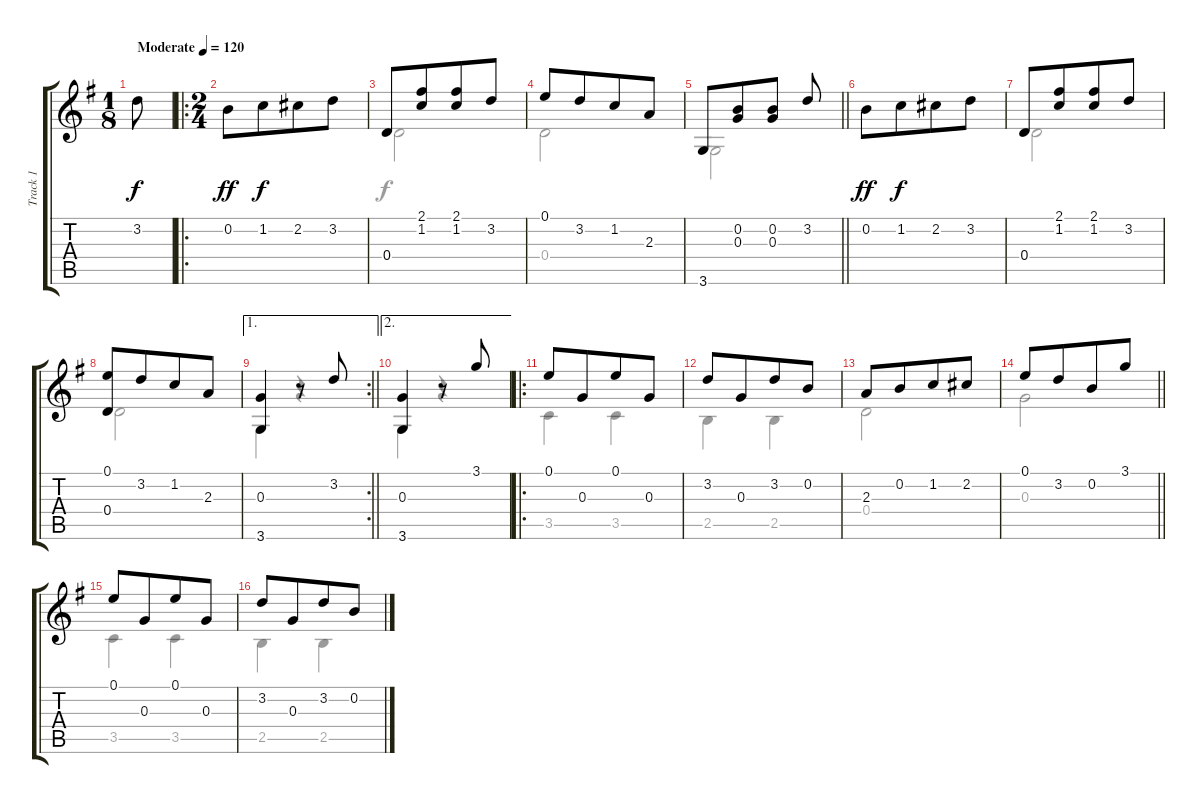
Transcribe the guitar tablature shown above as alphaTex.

\track ("Track 1" "Track 1") {instrument acousticguitarsteel}
\staff {score tabs}
\tuning (E4 B3 G3 D3 A2 E2) {hide}
\voice
\ts (1 8)
\tempo (120 "Moderate")
\clef g2
\ks g
3.2.8{dy f instrument acousticguitarsteel} |
\ro
\ts (2 4)
0.2.8{dy ff} 1.2.8{dy f beam merge} 2.2.8 3.2.8 |
0.4.8 (2.1 1.2).8{beam merge} (2.1 1.2).8 3.2.8 |
0.1.8 3.2.8{beam merge} 1.2.8 2.3.8 |
\barLineRight lightlight
3.6.8 (0.2 0.3).8{beam merge} (0.2 0.3).8{beam split} 3.2.8 |
0.2.8{dy ff} 1.2.8{dy f beam merge} 2.2.8 3.2.8 |
0.4.8 (2.1 1.2).8{beam merge} (2.1 1.2).8 3.2.8 |
(0.1 0.4).8 3.2.8{beam merge} 1.2.8 2.3.8 |
\ae 1
\rc 2
\barLineRight lightlight
(0.3 3.6).4 r.8 3.2.8 |
\ae 2
(0.3 3.6).4 r.8 3.1.8 |
\ro
0.1.8 0.3.8{beam merge} 0.1.8 0.3.8 |
3.2.8 0.3.8{beam merge} 3.2.8 0.2.8 |
2.3.8 0.2.8{beam merge} 1.2.8 2.2.8 |
\barLineRight lightlight
0.1.8 3.2.8{beam merge} 0.2.8 3.1.8 |
0.1.8 0.3.8{beam merge} 0.1.8 0.3.8 |
3.2.8 0.3.8{beam merge} 3.2.8 0.2.8
\voice
\clef g2
\ottava regular
\simile none
\ks g
|
|
0.4.2 |
0.4.2 |
\barLineRight lightlight
3.6.2 |
|
0.4.2 |
0.4.2 |
\barLineRight lightlight
3.6.4 r.4 |
3.6.4 r.4 |
3.5.4 3.5.4 |
2.5.4 2.5.4 |
0.4.2 |
\barLineRight lightlight
0.3.2 |
3.5.4 3.5.4 |
2.5.4 2.5.4
